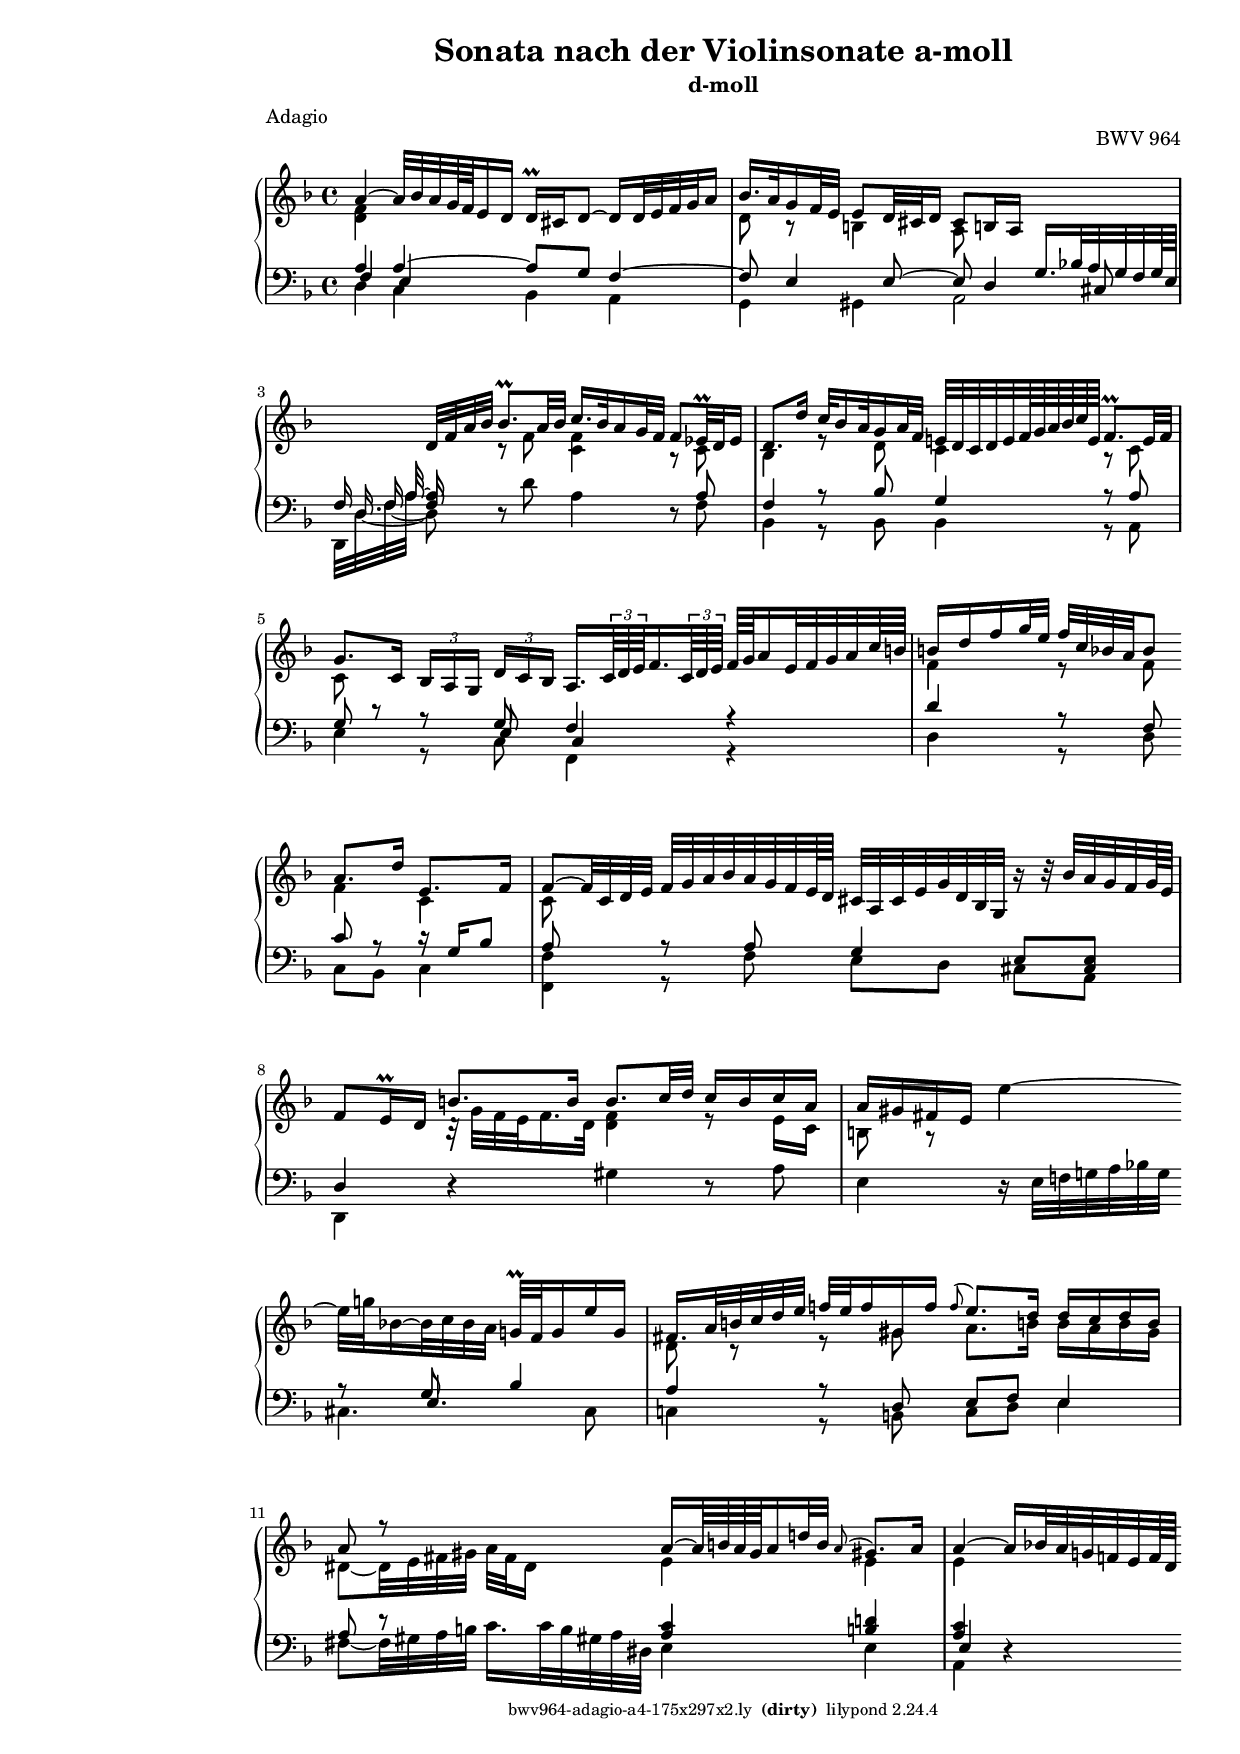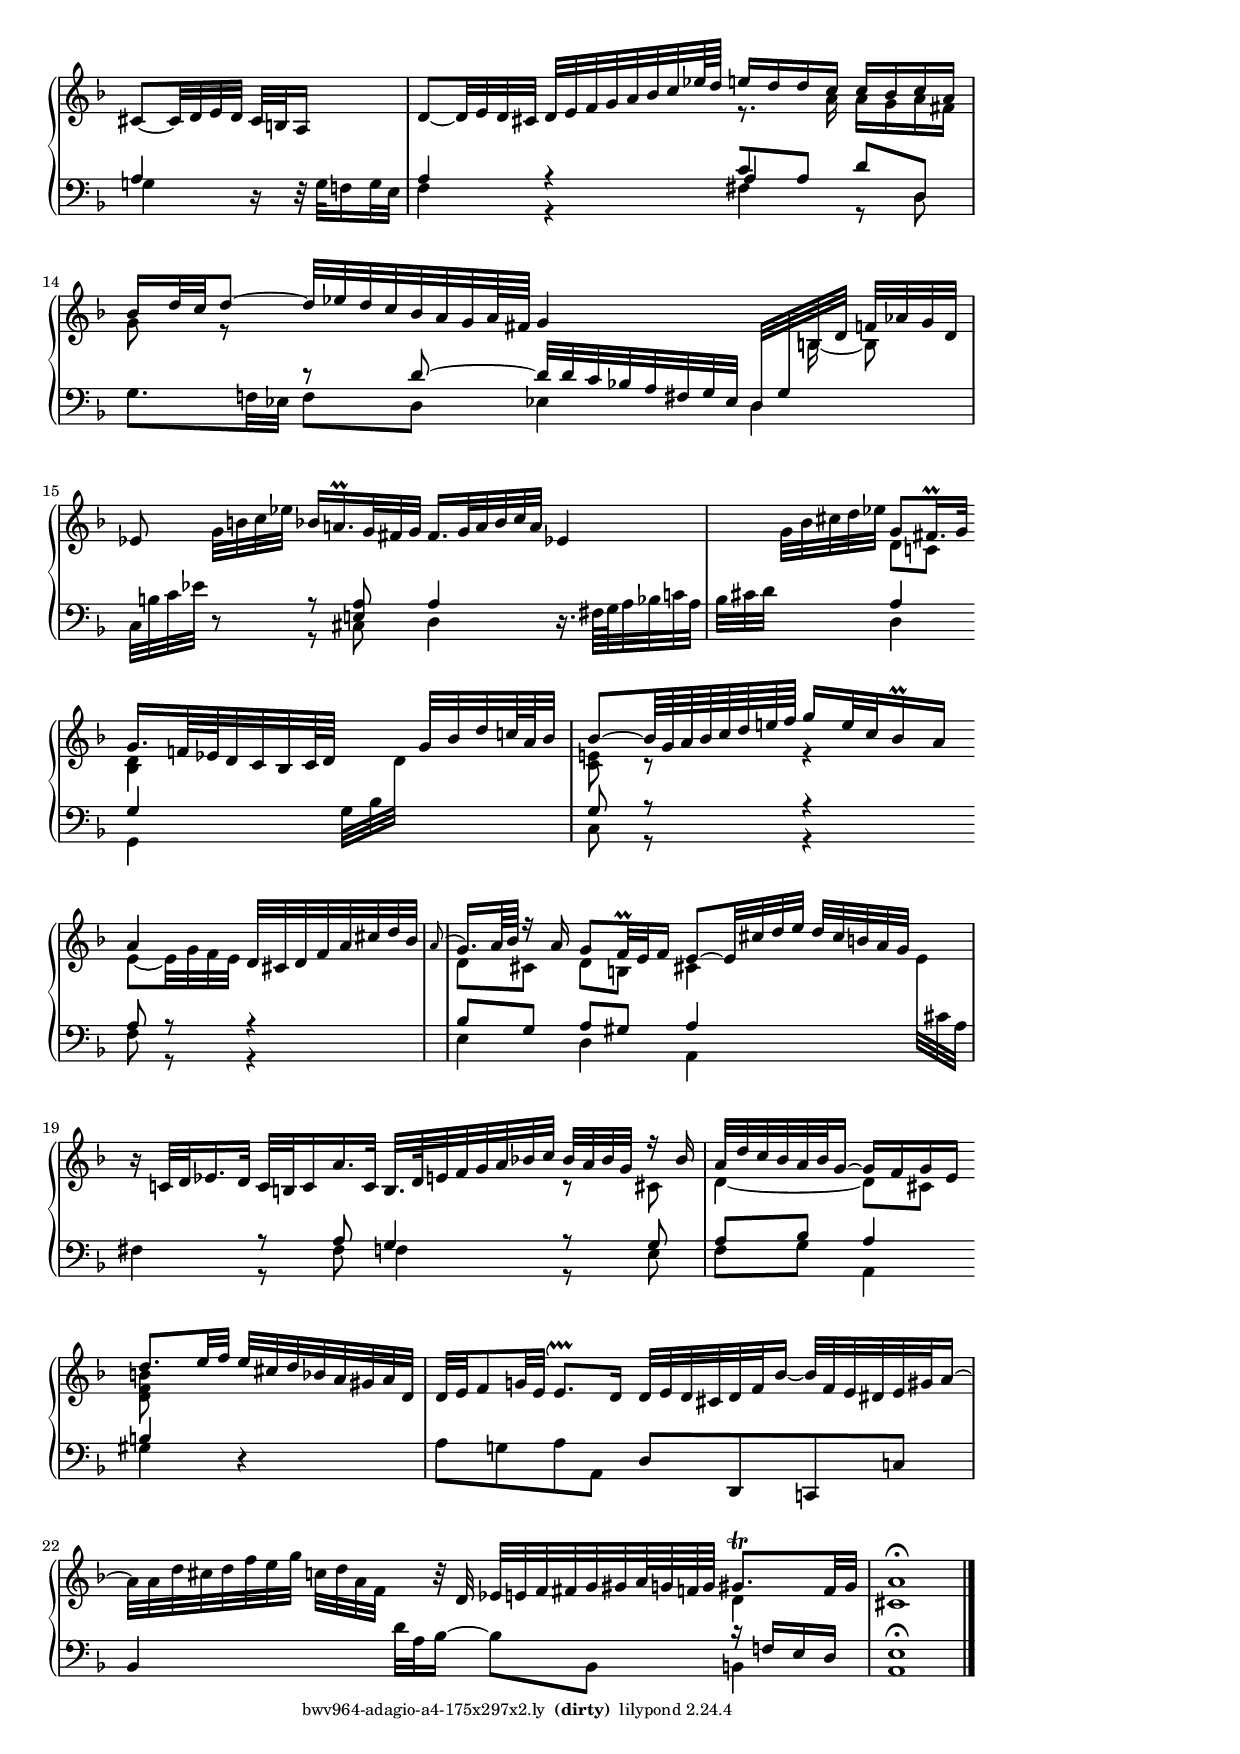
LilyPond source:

\version "2.19.20"

\include "../../include/general.ily"
\include "../../include/a4-175x297.ily"

breaks = { \repeat unfold 22 { s2 \bar "" s2 \bar "|" } }

#(set-global-staff-size 17.0)
\version "2.18.2"

cstr = \change Staff = "right"
cstl = \change Staff = "left"

\header {
  title = "Sonata nach der Violinsonate a-moll"
  subtitle = "d-moll"
  meter = "Adagio"
  opus = "BWV 964"
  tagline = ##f
}

global = {
  \key d \minor
  \time 4/4
  \override Staff.NoteCollision #'merge-differently-dotted = ##t
}

right = \relative c'' {
  \global
  
  \voiceOne
  <<{ a4 ~ a32 bes a g64 f e16 d } \new Voice { \voiceTwo <d f>4 }>>
  d16-\prall cis d8 ~ d16 d32 e f g a16
  <<{ bes16. a32 g16 f32 e e8 d32 cis d16 cis8 b!16 a }
    \new Voice { \voiceTwo d8 r b4 a8 }>>
  \cstl g16. bes!32 a g f g64 e
  
  \cstr \oneVoice s8 d'32 f a bes \voiceOne
  <<{ bes8.-\prall a32 bes c16. bes32 a16 g32 f f8 ees32-\prall d ees16
      d8. d'16 c32 bes16 a32 g16 a32 f e!32 d c d e f64 g a bes c e, f8.-\prall e32 f
      g8. c,16 }
    \new Voice { \voiceTwo r8 f <c f>4 r8 c
      bes4 r8 d c4 r8 c c }>>
  \oneVoice
  
  \tuplet 3/2 { bes16[ a g] } \tuplet 3/2 { d' c bes } 
  a16. \tuplet 3/2 { c64 d e } f16. \tuplet 3/2 { c64 d e }
  f64 g a16 e32 f g a c64 b
  <<{ \voiceOne b16 d f g32 e f c bes a bes8 a8. d16 e,8. f16 f8 ~ f32 c d e }
    \new Voice { \voiceTwo f4 r8 f f4 c c8 }>>
  
  \oneVoice f32 g a bes a g f e64 d cis32 a cis e g d bes g r16 r32 bes' a g f g64 e
  f8 e16-\prall d 
  <<{ \voiceOne b'8. b16 b8. c32 d c16 b c a
      a gis fis e } \new Voice { \voiceTwo 
      r32 g f e f16. d32 <d f>4 r8 e16 c b8 r }>>
  \oneVoice e'4 ~ e32 g! bes,!16 ~ bes32 c bes a g!-\prall fis g16 e' g,
  
  <<{ \voiceOne fis16. a32 b c d e f! e f16 gis, f' \appoggiatura f8 e8. d16 d c d b a8 r }
    \new Voice { \voiceTwo d,8 r r gis a8. b!16 b a b gis dis8 ~ dis32 e fis gis a[ fis dis16] }>>
  s8 <<{ a'16 ~ a64 b a gis a16 d!32 b \appoggiatura a8 gis!8. a16 
      a4 ~ a16 bes!32 a g! f! e f64 d }
    \new Voice { \voiceTwo e4 e e }>>
  \oneVoice cis8 ~ cis32 d e d cis[ b a16] s8
  
  d8 ~ d32 e d cis d e f g a bes c ees64 d 
  <<{ \voiceOne e16 d d c c bes c a } \new Voice { \voiceTwo r8. a16 a g a fis }>>
  <<{ bes16 d32 c d8 ~ d32 ees d c bes a g a64 fis
      g4 \cstl d,32[ g \cstr b d] f! aes g d } \new Voice { \voiceTwo
      g8 r s2 s16 b,16 \noBeam ~ b8 }>>
  
  \oneVoice ees8 g32[ b c ees] bes16 a!16.-\prall g32 fis g fis16. g32 a bes c a ees!4
  s32 s s g[ bes cis d ees]
  <<{ \voiceOne g,8 fis16.-\prall g32 g16. f64 ees d32 c bes c64 d }
    \new Voice { \voiceTwo d8 c! <bes d>4 }>> 
  s32 s s g' bes d c64 a bes32
  
  <<{ \voiceOne bes8 ~ bes64 g a bes c d e! f g16 e32 c bes16-\prall a a4 }
    \new Voice { \voiceTwo <c, e!>8 r r4 e8 ~ e32 g f e }>>
  \oneVoice d32 cis d f a cis d bes
  
  <<{ \voiceOne \appoggiatura a8 g16. a64 bes r16 a g8 f32-\prall e f16 e8 ~ e32 cis' d e \stemUp d[ cis b a g] }
    \new Voice { \voiceTwo d8[ cis] d b cis!4 }>> s32 s s
  
  \oneVoice r16 c!32 d ees16. d32 c32 b c16 a'16. c,32
  b32. d64 e32 f g a bes! c <<{ \voiceOne bes a bes g r16 bes } \new Voice { \voiceTwo r8 cis, }>>
  
  <<{ a'32 d c bes a bes g16 ~ g f g e d'8. e32 f } 
    \new Voice { \voiceTwo d,4 ~ d8 cis <d f b> }>>
  \oneVoice e'32 cis d bes a gis a d,
  
  d32 e f8 g!32 e e8.-\upprall d16 d32 e d cis d f bes16 ~ bes32 f e dis e gis a16 ~
  a32 a d cis d f e g \stemDown c, d a f s16 r32 \stemNeutral d ees e f fis g gis a64 g f g
  <<{ \voiceOne gis8.-\trill f32 gis } \new Voice { \voiceTwo d4 }>>
  <cis a'>1-\fermata \bar "|."
}

left = \relative c' {
  \global
  
  \voiceOne
  <<{ a4 a~ a8[ g] } 
    \new Voice { \voiceTwo d4 c bes } 
    \new Voice { \voiceThree f' e }
  >>
  <<{ f4 ~ f8 e4 e8 ~ e d4 \voiceThree cis8 } 
    \new Voice { \voiceTwo a4 g gis a2 }>>
  
  <<{ \voiceOne s16. a'32\noBeam  ~ a8 }
    \new Voice { \voiceOne \tieDown f16\noBeam  f\noBeam  ~ f8 }
    \new Voice { \voiceOne \tieDown s32 d16. ~ \stemDown d8 }
    \new Voice { \voiceTwo \tieDown d,32[ d' f a] } >>
  \oneVoice r8 d a4 r8
  
  <<{ \voiceOne a8 f4 r8 bes g4 r8 a g r r }
    \new Voice { \voiceTwo f8 bes,4 r8 bes bes4 r8 a e'4 r8 }>>
  <<{ \voiceOne g8 f4 r} \new Voice { \voiceTwo c8 f,4 r } \new Voice { \voiceThree { e'8 c4 } }>>
  
  <<{ d' r8 f, c' r r16 g bes8
      a8 s r a g4 e8 <cis e>
      d4 } 
    \new Voice { \voiceTwo
      d4 r8 d c bes c4
      <f f,>4 r8 f e[ d] cis a
      d,4 }>>
  \oneVoice r4 gis' r8 a
  
  e4 r16 e32 f! g! a bes! g
  <<{ \voiceOne r8 g bes4 } \new Voice { \voiceTwo cis,4. cis8 } \new Voice { \voiceThree s8 e4. }>>
  
  <<{ a4 r8 d, e f e4 a8 r s4 <a c> <b! d!> }
    \new Voice { \voiceTwo c,!4 r8 b c d e4 
      fis8 ~ fis32 gis a b c16. c32 b gis! a dis, e4  e}>>
  <<{ <a c>4 } \new Voice { \voiceTwo a, } \new Voice { \voiceThree e' }>> \oneVoice r4
  <<{ \voiceOne a4 } \new Voice { \voiceTwo g! }>> \oneVoice r16 r32 g f!16 g32 e
  
  <<{ \voiceOne a4 r [c8 a] d d, } 
    \new Voice { \voiceTwo f4 r fis r8 d } 
    \new Voice {\voiceThree s2 a'4 }>>
  <<{ s4 r8 d ~ d32 d c bes! a fis g ees }
    \new Voice { \voiceTwo g8. f!32 ees f8 d ees!4 d }>>
  
  \oneVoice c32 b' c ees r8 <<{ \voiceOne r <e,! a> a4 } \new Voice { \voiceTwo r8 cis,8 d4 }>>
  \oneVoice r16. fis64 g a32 bes c! a
  
  bes cis d s s8 
  <<{ \voiceOne a4 g } \new Voice { \voiceTwo d g, }>> \voiceTwo g'32 bes \cstr d \cstl s32 s8
  <<{ \voiceOne g,8 r r4 a8 r r4 } \new Voice { \voiceTwo c,8 r r4 f8 r r4 }>>
  
  <<{ \voiceOne bes8[ g] a gis a4 } \new Voice { \voiceTwo e4 d a }>> \voiceTwo s8 s32 \cstr e'' \cstl cis a
  \oneVoice fis4 <<{ \voiceOne r8 a g4 r8 g a bes a4 b } \new Voice { \voiceTwo r8 fis f4 r8 e f g a,4 gis' }>>
  
  \oneVoice r4 a8 g! a a, d d, c! c'!
  bes4 s8 d'32 a bes16 ~ bes8[ bes,]
  <<{ \voiceOne r16 f'! e d } \new Voice { \voiceTwo b4 }>>
  <a e'>1-\fermata \bar "|."
}

\score {
  \new PianoStaff <<
    \new Staff = "right" {
      << 
        \breaks
        \new Voice { \right }
      >>
    }
    \new Staff = "left" { 
      <<
        \breaks 
        \new Voice { \clef bass \left }
      >>
    }
  >>
  \layout { indent = 0 }
}

